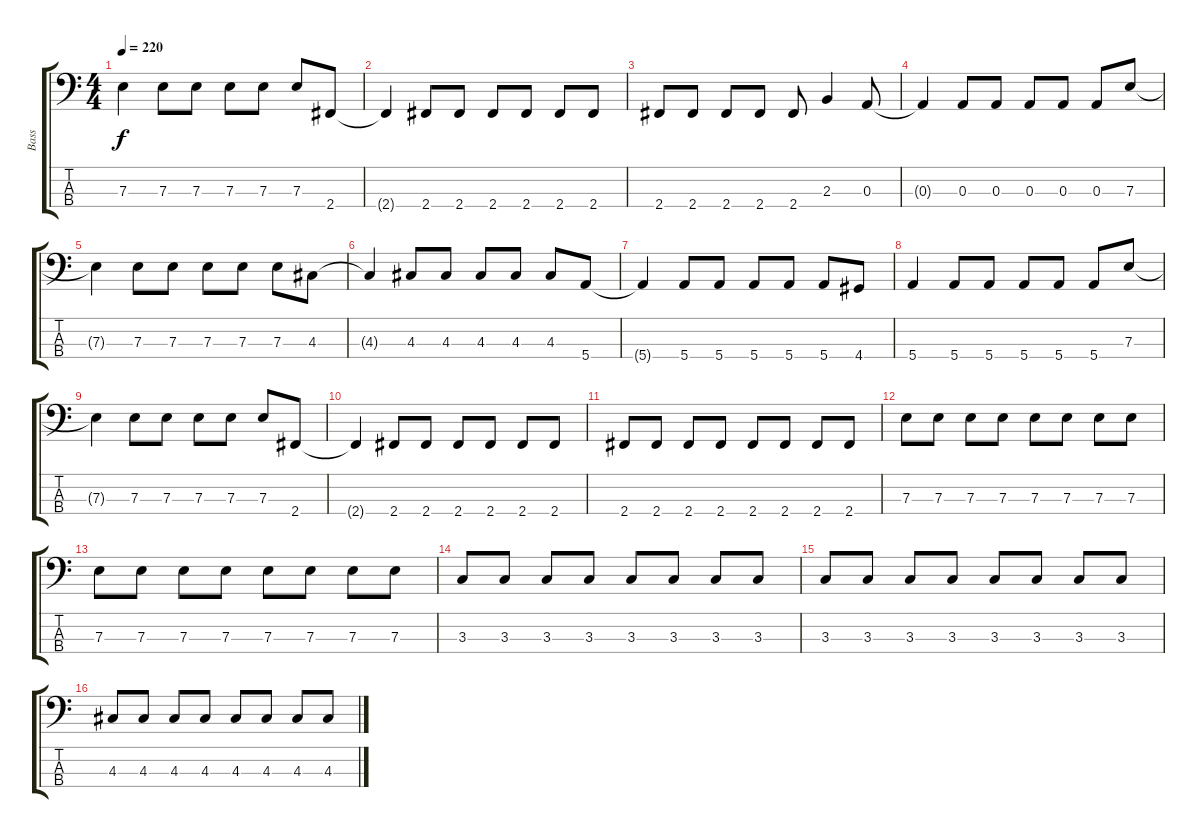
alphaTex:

\track ("Bass" "Bass") {instrument electricbassfinger}
\staff {score tabs}
\tuning (G2 D2 A1 E1) {hide}
\ts (4 4)
\tempo 220
\clef f4
\ks c
7.3{t}.4{dy f} 7.3.8 7.3.8 7.3.8 7.3.8 7.3.8 2.4.8 |
2.4{t}.4 2.4.8 2.4.8 2.4.8 2.4.8 2.4.8 2.4.8 |
2.4.8 2.4.8 2.4.8 2.4.8 2.4.8 2.3.4 0.3.8 |
0.3{t}.4 0.3.8 0.3.8 0.3.8 0.3.8 0.3.8 7.3.8 |
7.3{t}.4 7.3.8 7.3.8 7.3.8 7.3.8 7.3.8 4.3.8 |
4.3{t}.4 4.3.8 4.3.8 4.3.8 4.3.8 4.3.8 5.4.8 |
5.4{t}.4 5.4.8 5.4.8 5.4.8 5.4.8 5.4.8 4.4.8 |
5.4.4 5.4.8 5.4.8 5.4.8 5.4.8 5.4.8 7.3.8 |
7.3{t}.4 7.3.8 7.3.8 7.3.8 7.3.8 7.3.8 2.4.8 |
2.4{t}.4 2.4.8 2.4.8 2.4.8 2.4.8 2.4.8 2.4.8 |
2.4.8 2.4.8 2.4.8 2.4.8 2.4.8 2.4.8 2.4.8 2.4.8 |
7.3.8 7.3.8 7.3.8 7.3.8 7.3.8 7.3.8 7.3.8 7.3.8 |
7.3.8 7.3.8 7.3.8 7.3.8 7.3.8 7.3.8 7.3.8 7.3.8 |
3.3.8 3.3.8 3.3.8 3.3.8 3.3.8 3.3.8 3.3.8 3.3.8 |
3.3.8 3.3.8 3.3.8 3.3.8 3.3.8 3.3.8 3.3.8 3.3.8 |
4.3.8 4.3.8 4.3.8 4.3.8 4.3.8 4.3.8 4.3.8 4.3.8
